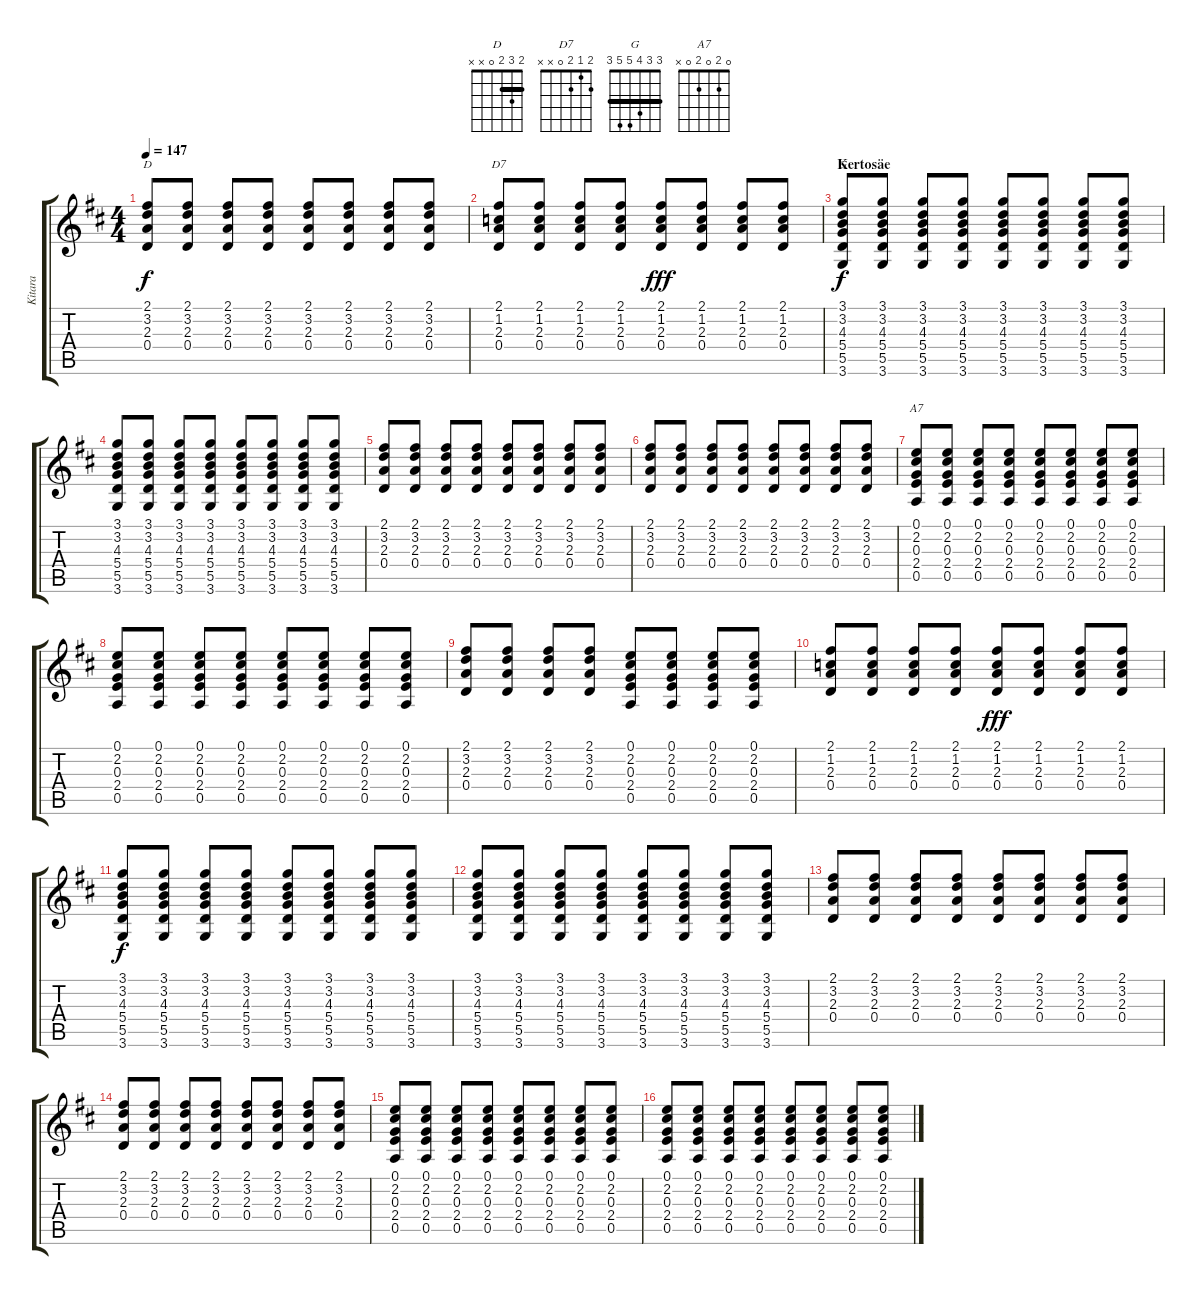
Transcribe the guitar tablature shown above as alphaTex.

\track ("Kitara" "Kitara") {instrument distortionguitar}
\staff {score tabs}
\tuning (E4 B3 G3 D3 A2 E2) {hide}
\chord ("D" 2 3 2 0 x x) {barre 2}
\chord ("D7" 2 1 2 0 x x)
\chord ("G" 3 3 4 5 5 3) {barre 3}
\chord ("A7" 0 2 0 2 0 x)
\ts (4 4)
\tempo 147
\clef g2
\ks d
(2.1 3.2 2.3 0.4).8{ch "D" dy f} (2.1 3.2 2.3 0.4).8 (2.1 3.2 2.3 0.4).8 (2.1 3.2 2.3 0.4).8 (2.1 3.2 2.3 0.4).8 (2.1 3.2 2.3 0.4).8 (2.1 3.2 2.3 0.4).8 (2.1 3.2 2.3 0.4).8 |
(2.1 1.2 2.3 0.4).8{ch "D7"} (2.1 1.2 2.3 0.4).8 (2.1 1.2 2.3 0.4).8 (2.1 1.2 2.3 0.4).8 (2.1 1.2 2.3 0.4).8{dy fff} (2.1 1.2 2.3 0.4).8 (2.1 1.2 2.3 0.4).8 (2.1 1.2 2.3 0.4).8 |
\section ("" "Kertosäe")
(3.1 3.2 4.3 5.4 5.5 3.6).8{ch "G" dy f} (3.1 3.2 4.3 5.4 5.5 3.6).8 (3.1 3.2 4.3 5.4 5.5 3.6).8 (3.1 3.2 4.3 5.4 5.5 3.6).8 (3.1 3.2 4.3 5.4 5.5 3.6).8 (3.1 3.2 4.3 5.4 5.5 3.6).8 (3.1 3.2 4.3 5.4 5.5 3.6).8 (3.1 3.2 4.3 5.4 5.5 3.6).8 |
(3.1 3.2 4.3 5.4 5.5 3.6).8 (3.1 3.2 4.3 5.4 5.5 3.6).8 (3.1 3.2 4.3 5.4 5.5 3.6).8 (3.1 3.2 4.3 5.4 5.5 3.6).8 (3.1 3.2 4.3 5.4 5.5 3.6).8 (3.1 3.2 4.3 5.4 5.5 3.6).8 (3.1 3.2 4.3 5.4 5.5 3.6).8 (3.1 3.2 4.3 5.4 5.5 3.6).8 |
(2.1 3.2 2.3 0.4).8 (2.1 3.2 2.3 0.4).8 (2.1 3.2 2.3 0.4).8 (2.1 3.2 2.3 0.4).8 (2.1 3.2 2.3 0.4).8 (2.1 3.2 2.3 0.4).8 (2.1 3.2 2.3 0.4).8 (2.1 3.2 2.3 0.4).8 |
(2.1 3.2 2.3 0.4).8 (2.1 3.2 2.3 0.4).8 (2.1 3.2 2.3 0.4).8 (2.1 3.2 2.3 0.4).8 (2.1 3.2 2.3 0.4).8 (2.1 3.2 2.3 0.4).8 (2.1 3.2 2.3 0.4).8 (2.1 3.2 2.3 0.4).8 |
(0.1 2.2 0.3 2.4 0.5).8{ch "A7"} (0.1 2.2 0.3 2.4 0.5).8 (0.1 2.2 0.3 2.4 0.5).8 (0.1 2.2 0.3 2.4 0.5).8 (0.1 2.2 0.3 2.4 0.5).8 (0.1 2.2 0.3 2.4 0.5).8 (0.1 2.2 0.3 2.4 0.5).8 (0.1 2.2 0.3 2.4 0.5).8 |
(0.1 2.2 0.3 2.4 0.5).8 (0.1 2.2 0.3 2.4 0.5).8 (0.1 2.2 0.3 2.4 0.5).8 (0.1 2.2 0.3 2.4 0.5).8 (0.1 2.2 0.3 2.4 0.5).8 (0.1 2.2 0.3 2.4 0.5).8 (0.1 2.2 0.3 2.4 0.5).8 (0.1 2.2 0.3 2.4 0.5).8 |
(2.1 3.2 2.3 0.4).8 (2.1 3.2 2.3 0.4).8 (2.1 3.2 2.3 0.4).8 (2.1 3.2 2.3 0.4).8 (0.1 2.2 0.3 2.4 0.5).8 (0.1 2.2 0.3 2.4 0.5).8 (0.1 2.2 0.3 2.4 0.5).8 (0.1 2.2 0.3 2.4 0.5).8 |
(2.1 1.2 2.3 0.4).8 (2.1 1.2 2.3 0.4).8 (2.1 1.2 2.3 0.4).8 (2.1 1.2 2.3 0.4).8 (2.1 1.2 2.3 0.4).8{dy fff} (2.1 1.2 2.3 0.4).8 (2.1 1.2 2.3 0.4).8 (2.1 1.2 2.3 0.4).8 |
(3.1 3.2 4.3 5.4 5.5 3.6).8{dy f} (3.1 3.2 4.3 5.4 5.5 3.6).8 (3.1 3.2 4.3 5.4 5.5 3.6).8 (3.1 3.2 4.3 5.4 5.5 3.6).8 (3.1 3.2 4.3 5.4 5.5 3.6).8 (3.1 3.2 4.3 5.4 5.5 3.6).8 (3.1 3.2 4.3 5.4 5.5 3.6).8 (3.1 3.2 4.3 5.4 5.5 3.6).8 |
(3.1 3.2 4.3 5.4 5.5 3.6).8 (3.1 3.2 4.3 5.4 5.5 3.6).8 (3.1 3.2 4.3 5.4 5.5 3.6).8 (3.1 3.2 4.3 5.4 5.5 3.6).8 (3.1 3.2 4.3 5.4 5.5 3.6).8 (3.1 3.2 4.3 5.4 5.5 3.6).8 (3.1 3.2 4.3 5.4 5.5 3.6).8 (3.1 3.2 4.3 5.4 5.5 3.6).8 |
(2.1 3.2 2.3 0.4).8 (2.1 3.2 2.3 0.4).8 (2.1 3.2 2.3 0.4).8 (2.1 3.2 2.3 0.4).8 (2.1 3.2 2.3 0.4).8 (2.1 3.2 2.3 0.4).8 (2.1 3.2 2.3 0.4).8 (2.1 3.2 2.3 0.4).8 |
(2.1 3.2 2.3 0.4).8 (2.1 3.2 2.3 0.4).8 (2.1 3.2 2.3 0.4).8 (2.1 3.2 2.3 0.4).8 (2.1 3.2 2.3 0.4).8 (2.1 3.2 2.3 0.4).8 (2.1 3.2 2.3 0.4).8 (2.1 3.2 2.3 0.4).8 |
(0.1 2.2 0.3 2.4 0.5).8 (0.1 2.2 0.3 2.4 0.5).8 (0.1 2.2 0.3 2.4 0.5).8 (0.1 2.2 0.3 2.4 0.5).8 (0.1 2.2 0.3 2.4 0.5).8 (0.1 2.2 0.3 2.4 0.5).8 (0.1 2.2 0.3 2.4 0.5).8 (0.1 2.2 0.3 2.4 0.5).8 |
(0.1 2.2 0.3 2.4 0.5).8 (0.1 2.2 0.3 2.4 0.5).8 (0.1 2.2 0.3 2.4 0.5).8 (0.1 2.2 0.3 2.4 0.5).8 (0.1 2.2 0.3 2.4 0.5).8 (0.1 2.2 0.3 2.4 0.5).8 (0.1 2.2 0.3 2.4 0.5).8 (0.1 2.2 0.3 2.4 0.5).8
